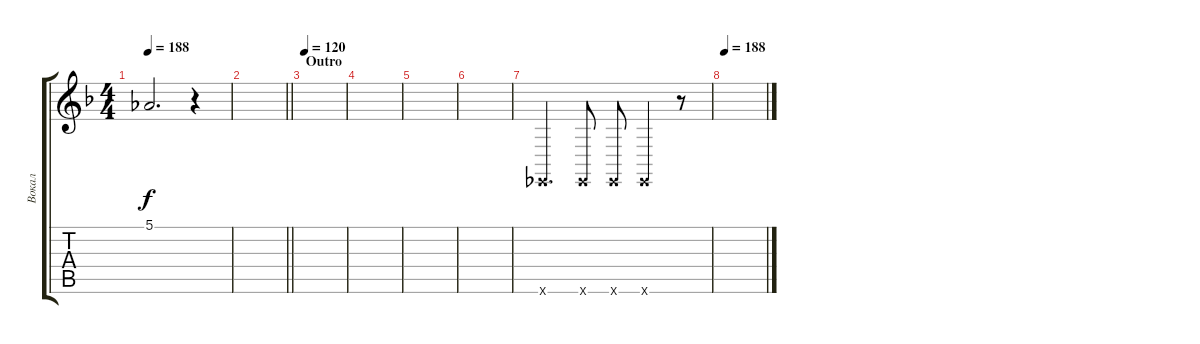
\track ("Вокал" "Вокал") {instrument trumpet}
\staff {score tabs}
\tuning (Eb4 Bb3 Gb3 Db3 Ab2 Eb2) {hide}
\ts (4 4)
\tempo 188
\clef g2
\ks dminor
5.1.2{d dy f} r.4 |
\barLineRight lightlight
|
\section ("" "Outro")
\tempo 120
|
|
|
|
0.6{x}.4{d} 0.6{x}.8 0.6{x}.8 0.6{x}.4 r.8 |
\tempo 188
